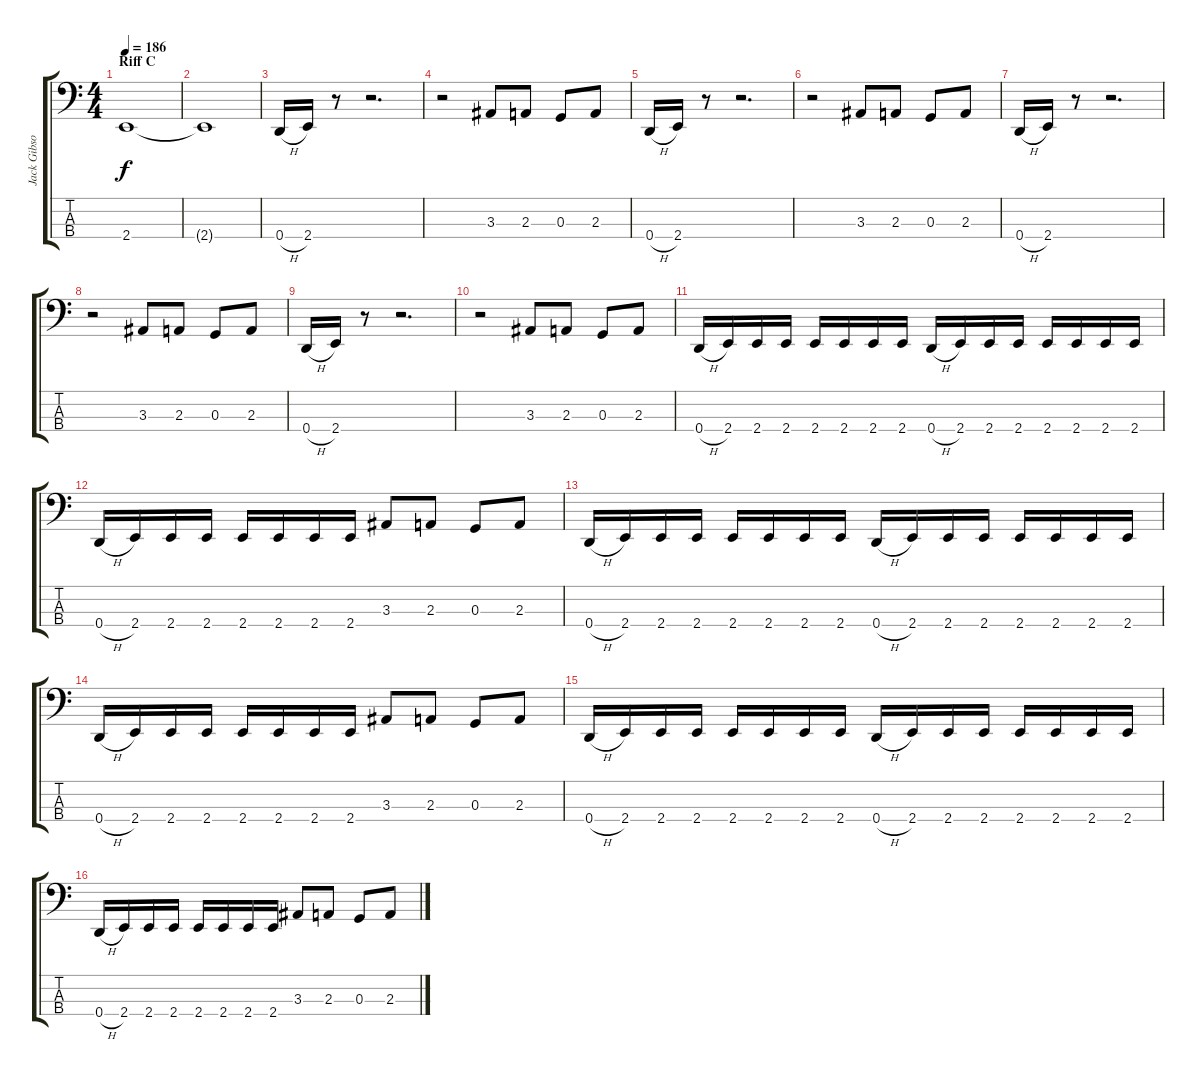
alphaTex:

\track ("Jack Gibson" "Jack Gibso") {instrument electricbasspick}
\staff {score tabs}
\tuning (F2 C2 G1 D1) {hide}
\ts (4 4)
\section ("" "Riff C")
\tempo 186
\clef f4
\ks c
2.4.1{dy f} |
2.4{t}.1 |
0.4{h}.16 2.4.16 r.8 r.2{d} |
r.2 3.3.8 2.3.8 0.3.8 2.3.8 |
0.4{h}.16 2.4.16 r.8 r.2{d} |
r.2 3.3.8 2.3.8 0.3.8 2.3.8 |
0.4{h}.16 2.4.16 r.8 r.2{d} |
r.2 3.3.8 2.3.8 0.3.8 2.3.8 |
0.4{h}.16 2.4.16 r.8 r.2{d} |
r.2 3.3.8 2.3.8 0.3.8 2.3.8 |
0.4{h}.16 2.4.16 2.4.16 2.4.16 2.4.16 2.4.16 2.4.16 2.4.16 0.4{h}.16 2.4.16 2.4.16 2.4.16 2.4.16 2.4.16 2.4.16 2.4.16 |
0.4{h}.16 2.4.16 2.4.16 2.4.16 2.4.16 2.4.16 2.4.16 2.4.16 3.3.8 2.3.8 0.3.8 2.3.8 |
0.4{h}.16 2.4.16 2.4.16 2.4.16 2.4.16 2.4.16 2.4.16 2.4.16 0.4{h}.16 2.4.16 2.4.16 2.4.16 2.4.16 2.4.16 2.4.16 2.4.16 |
0.4{h}.16 2.4.16 2.4.16 2.4.16 2.4.16 2.4.16 2.4.16 2.4.16 3.3.8 2.3.8 0.3.8 2.3.8 |
0.4{h}.16 2.4.16 2.4.16 2.4.16 2.4.16 2.4.16 2.4.16 2.4.16 0.4{h}.16 2.4.16 2.4.16 2.4.16 2.4.16 2.4.16 2.4.16 2.4.16 |
0.4{h}.16 2.4.16 2.4.16 2.4.16 2.4.16 2.4.16 2.4.16 2.4.16 3.3.8 2.3.8 0.3.8 2.3.8
